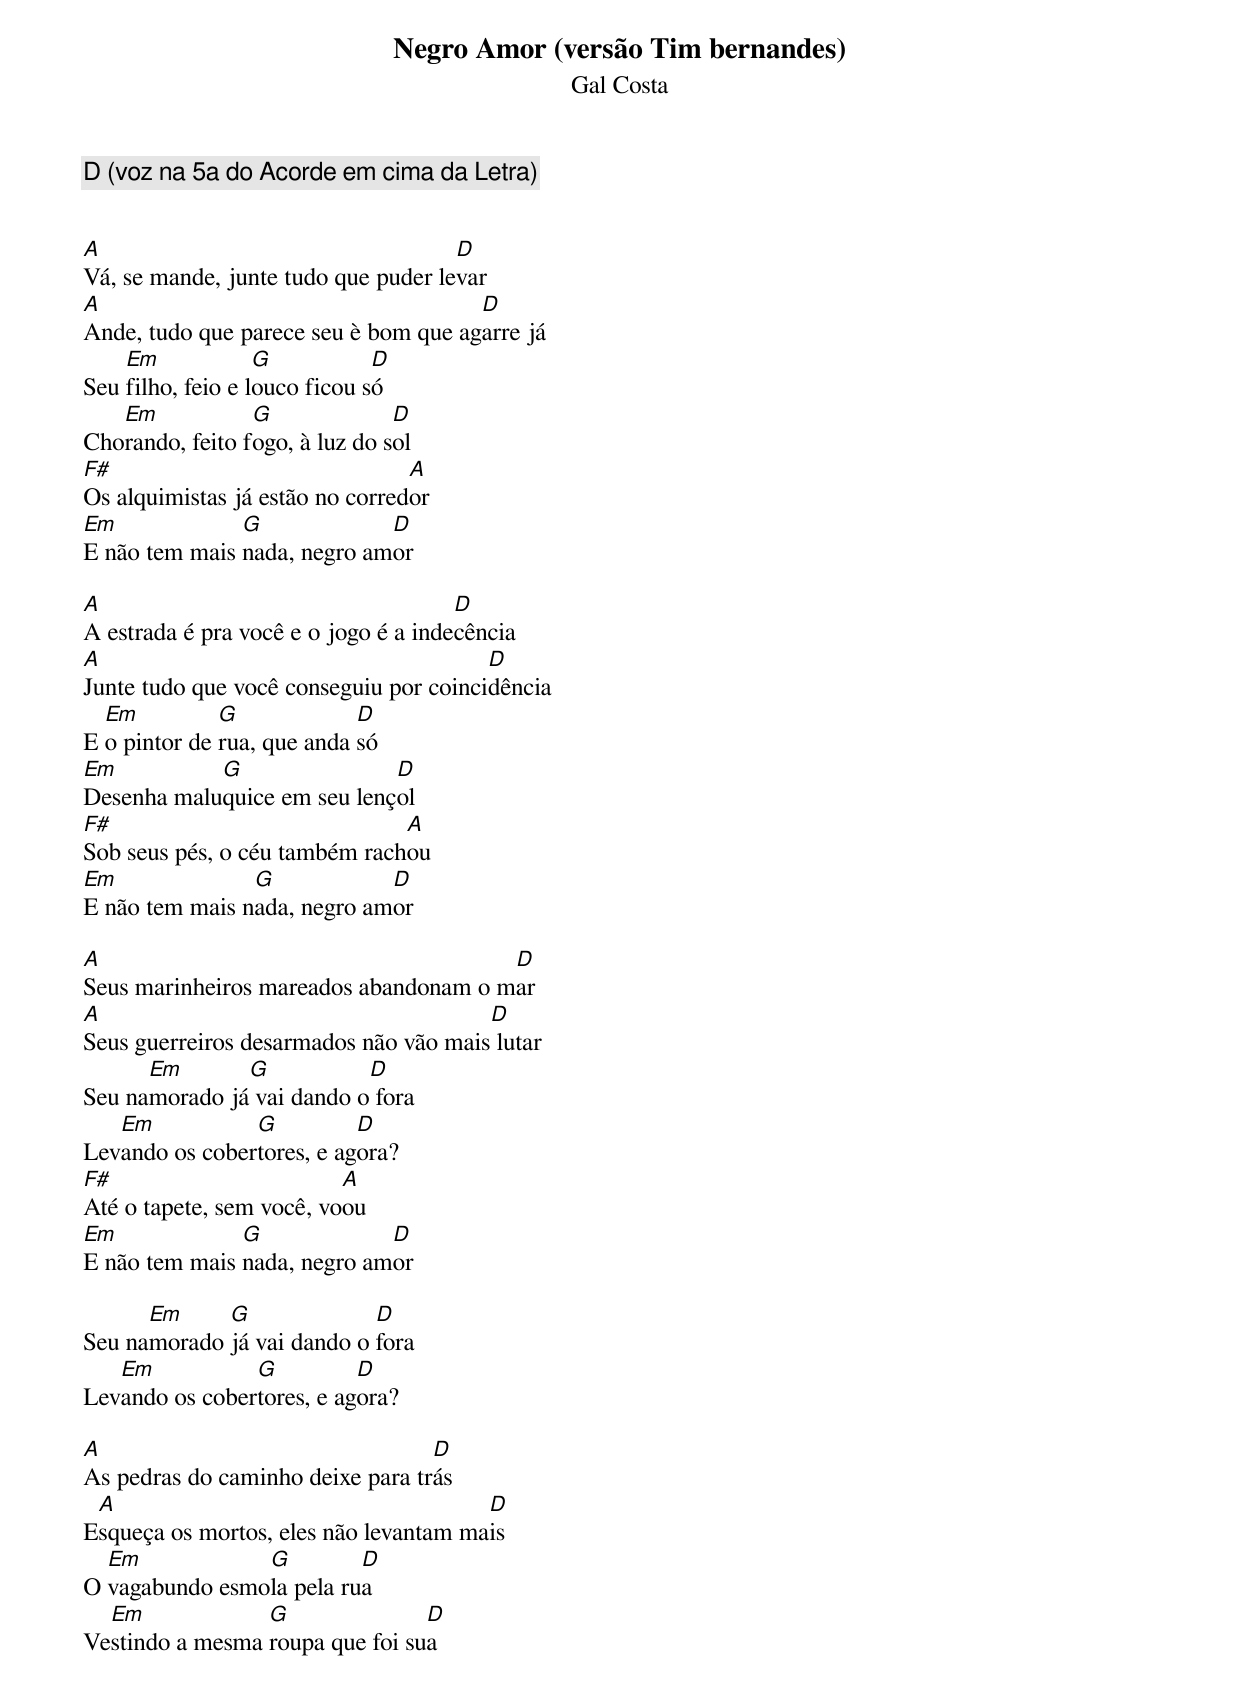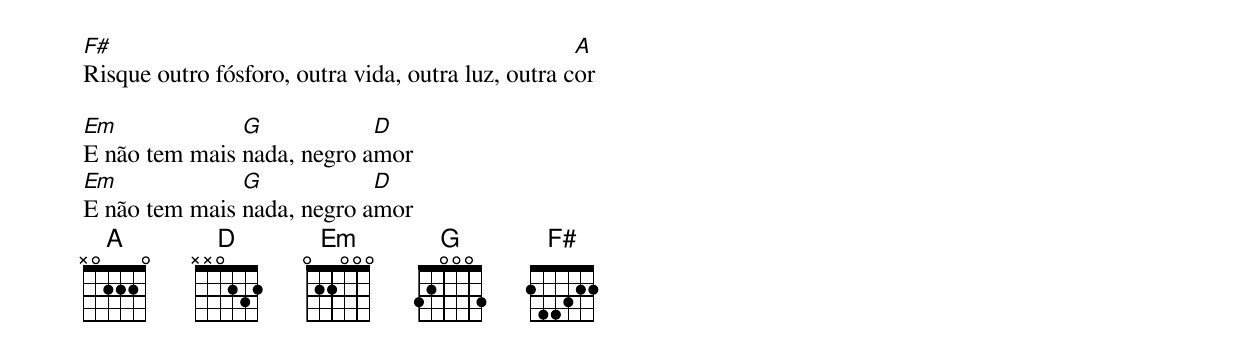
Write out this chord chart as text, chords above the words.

Negro Amor (versão Tim bernandes)
Gal Costa

D (voz na 5a do Acorde em cima da Letra)


A                                    D
Vá, se mande, junte tudo que puder levar
A                                     D
Ande, tudo que parece seu è bom que agarre já
    Em             G           D
Seu filho, feio e louco ficou só
   Em            G              D
Chorando, feito fogo, à luz do sol
F#                               A
Os alquimistas já estão no corredor
Em             G             D
E não tem mais nada, negro amor

A                                     D
A estrada é pra você e o jogo é a indecência
A                                       D
Junte tudo que você conseguiu por coincidência
  Em          G             D
E o pintor de rua, que anda só
Em          G                D
Desenha maluquice em seu lençol
F#                             A
Sob seus pés, o céu também rachou
Em              G            D
E não tem mais nada, negro amor

A                                      D
Seus marinheiros mareados abandonam o mar
A                                      D
Seus guerreiros desarmados não vão mais lutar
      Em       G           D
Seu namorado já vai dando o fora
   Em           G          D
Levando os cobertores, e agora?
F#                        A
Até o tapete, sem você, voou
Em             G             D
E não tem mais nada, negro amor

      Em     G              D
Seu namorado já vai dando o fora
   Em           G          D
Levando os cobertores, e agora?

A                                 D
As pedras do caminho deixe para trás
 A                                     D
Esqueça os mortos, eles não levantam mais
  Em            G         D
O vagabundo esmola pela rua
  Em             G               D
Vestindo a mesma roupa que foi sua
F#                                                  A
Risque outro fósforo, outra vida, outra luz, outra cor

Em             G            D
E não tem mais nada, negro amor
Em             G            D
E não tem mais nada, negro amor
